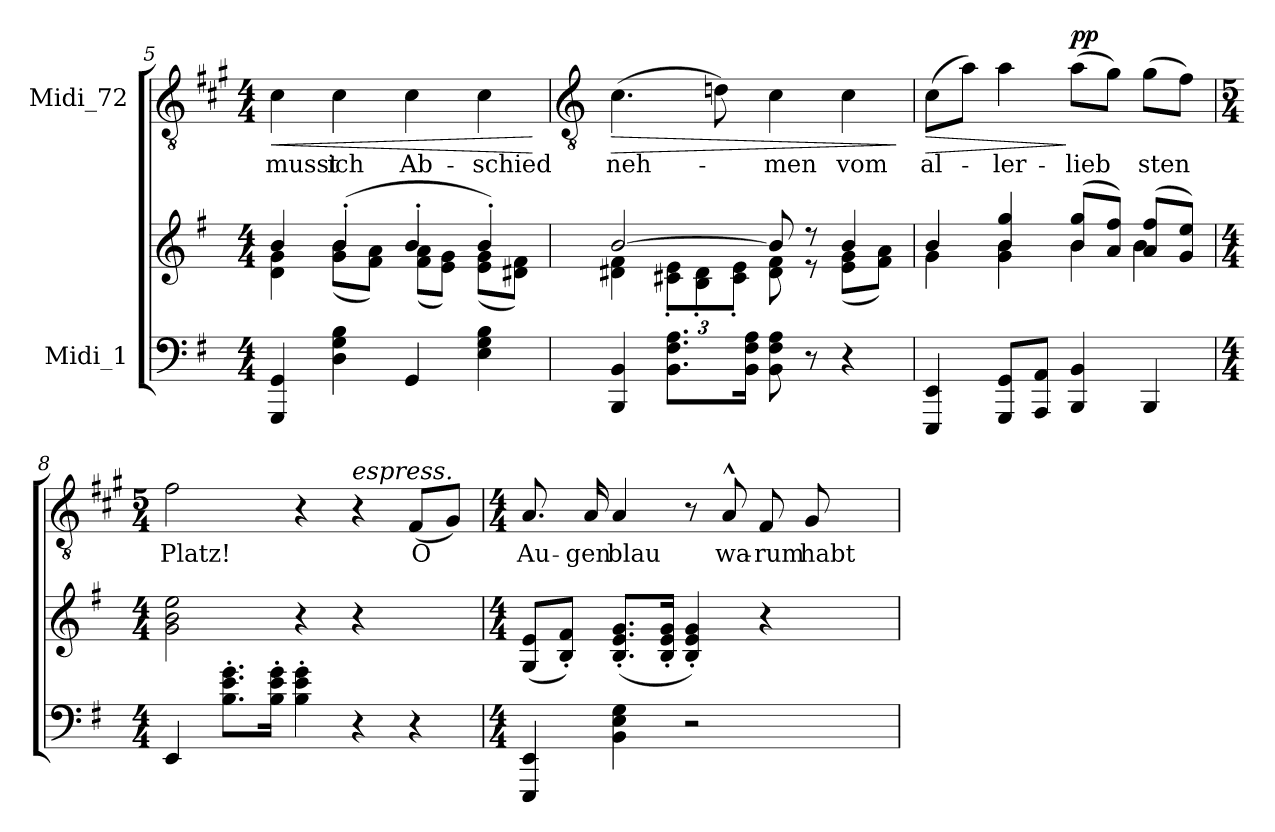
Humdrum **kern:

**kern	**kern	**kern	**text	**dynam
*part2	*part2	*part1	*part1	*part1
*staff3	*staff2	*staff1	*staff1	*staff1
*I"Midi_1	*	*I"Midi_72	*	*
*clefF4	*clefG2	*clefGv2	*	*
*	*	*ITrd1c2	*	*
*k[f#]	*k[f#]	*k[f#]	*	*
*G:	*G:	*G:	*	*
*M4/4	*M4/4	*M4/4	*	*
=5	=5	=5	=5	=5
*	*^	*	*	*
!	!	!	!	!LO:LY:b	!LO:HP:b
4GGG 4GG	4b/	4d\ 4g\	4B	musst	<
!	!	!	!	!LO:LY:b	!
4D 4G 4B	(>4b'/	(<8g\ 8b\L	4B	ich	.
.	.	8f#\ 8a\J)	.	.	.
!	!	!	!	!LO:LY:b	!
4GG	4b'/	(<8f#\ 8a\L	4B	Ab-	.
.	.	8e\ 8g\J)	.	.	.
!	!	!	!	!LO:LY:b	!
4E 4G 4B	4b'/)	(<8e\ 8g\L	4B	-schied	.
.	.	8d#X\ 8f#\J)	.	.	.
*	*v	*v	*	*	*
.	.	.	.	[
!!LO:LB:g=z
=6	=6	=6	=6	=6
*	*	*clefGv2	*	*
*	*^	*	*	*
!	!	!	!	!LO:LY:b	!LO:HP:b
4BBB 4BB	[2b/	4d#X\ 4f#\	(>4.B	neh-	>
8.BB 8.F# 8.AL	.	12c#X\' 12e\'L	.	.	.
.	.	12B\' 12d#\'	.	.	.
.	.	.	8cn)	.	.
.	.	12c#\' 12e\'J	.	.	.
16BB 16F# 16AJ	.	.	.	.	.
!	!	!	!	!LO:LY:b	!
8BB 8F# 8A	8b/]	8d#\ 8f#\	4B	-men	.
8r	8r	8r	.	.	.
!	!	!	!	!LO:LY:b	!
4r	4b/	(<8e\ 8g\L	4B	vom	.
.	.	8f#\ 8a\J)	.	.	.
*	*v	*v	*	*	*
.	.	.	.	]
=7	=7	=7	=7	=7
*	*^	*	*	*
!	!	!	!	!LO:LY:b	!LO:HP:b
4EEE 4EE	4b/	4g\	(8BL	al-	>
.	.	.	8gJ)	.	.
!	!	!	!	!LO:LY:b	!
8GGG 8GGL	4b/ 4gg/	4g\ 4b\	4g	-ler-	.
8AAA 8AAJ	.	.	.	.	.
!	!	!	!	!LO:LY:b	!LO:DY:n=1:a
4BBB 4BB	(>8b/ 8gg/L	4b\	(>8gL	-lieb	] pp
.	8a/ 8ff#/J)	.	8f#J)	.	.
!	!	!	!	!LO:LY:b	!
4BBB	(>8a/ 8ff#/L	4b\	(>8f#L	sten	.
.	8g/ 8ee/J)	.	8eJ)	.	.
=8	=8	=8	=8	=8	=8
*M4/4	*M4/4	*	*M5/4	*	*
!	!	!	!	!LO:LY:b	!
4EE	2g\ 2b\ 2ee\	2ryy	2e	Platz!	.
8.B' 8.e' 8.g'L	.	.	.	.	.
16B' 16e' 16g'J	.	.	.	.	.
4B' 4e' 4g'	4r	2ryy	4r	.	.
!	!	!	!LO:TX:a:i:t=espress.	!	!
4r	4r	.	4r	.	.
!	!	!	!	!LO:LY:b	!
4r	4ryy	4ryy	(<8EL	O	.
.	.	.	8F#J)	.	.
=9	=9	=9	=9	=9	=9
*M4/4	*M4/4	*	*M4/4	*	*
!	!	!	!	!LO:LY:b	!
4EEE 4EE	(>8G/ 8e/L	4ryy	8.G	Au-	.
.	8B/' 8f#/'J)	.	.	.	.
!	!	!	!	!LO:LY:b	!
.	.	.	16G	-gen	.
!	!	!	!	!LO:LY:b	!
4BB 4E 4G	(>8.B/' 8.e/' 8.g/'L	2ryy	4G	blau	.
.	16B/' 16e/' 16g/'J	.	.	.	.
2r	4B/' 4e/' 4g/')	.	8r	.	.
!	!	!	!	!LO:LY:b	!
.	.	.	8G^^	wa-	.
!	!	!	!	!LO:LY:b	!
.	4r	2ryy	8E	-rum	.
!	!	!	!	!LO:LY:b	!
.	.	.	8F#	habt	.
4ryy	4ryy	.	4ryy	.	.
*	*v	*v	*	*	*
=	=	=	=	=
*-	*-	*-	*-	*-
